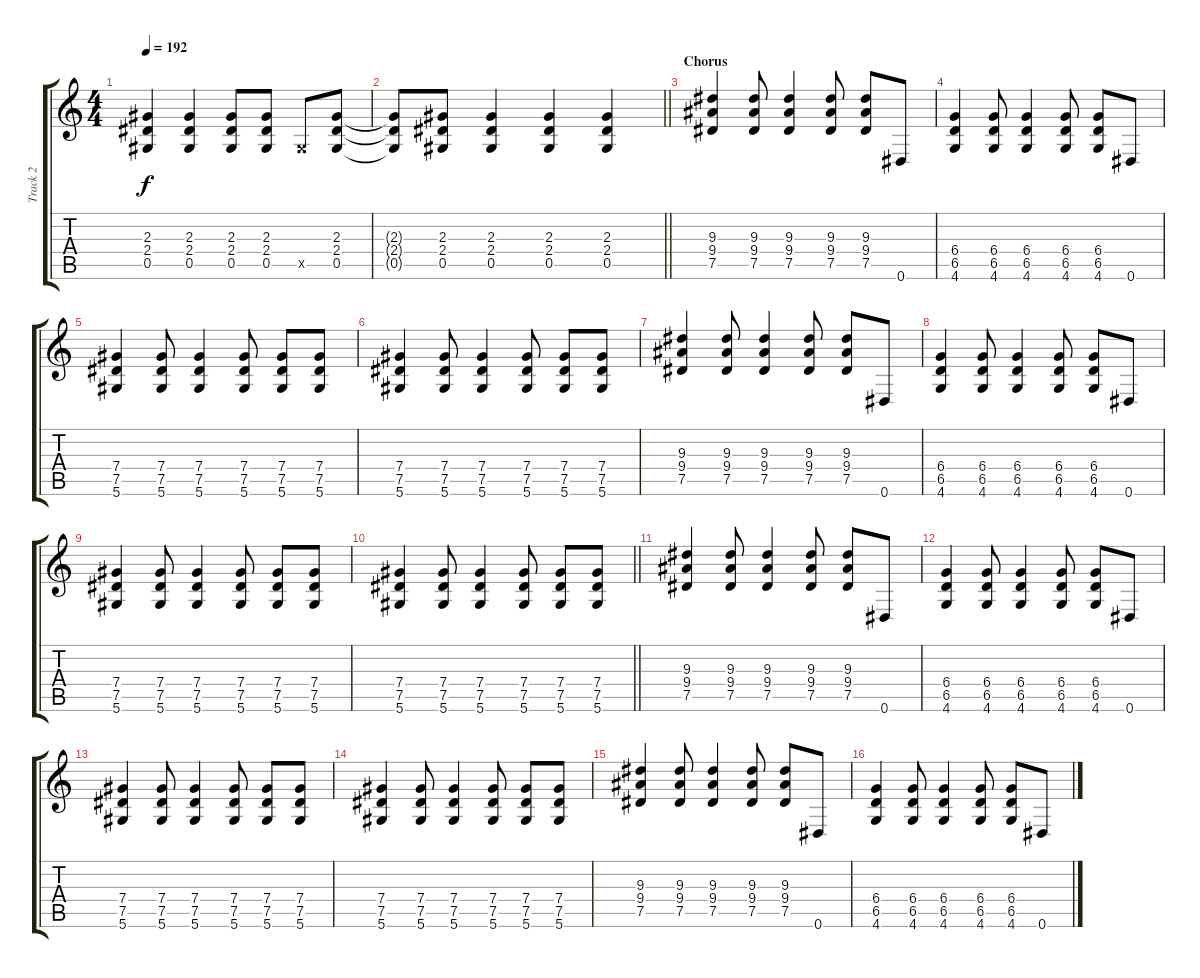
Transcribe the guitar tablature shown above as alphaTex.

\track ("Track 2" "Track 2") {instrument distortionguitar}
\staff {score tabs}
\tuning (Eb4 Bb3 Gb3 Db3 Ab2 Eb2) {hide}
\ts (4 4)
\tempo 192
\clef g2
\ks c
(2.3 2.4 0.5).4{dy f} (2.3 2.4 0.5).4 (2.3 2.4 0.5).8 (2.3 2.4 0.5).8 0.5{x}.8 (2.3 2.4 0.5).8 |
\barLineRight lightlight
(2.3{t} 2.4{t} 0.5{t}).8 (2.3 2.4 0.5).8 (2.3 2.4 0.5).4 (2.3 2.4 0.5).4 (2.3 2.4 0.5).4 |
\section ("" "Chorus")
(9.3 9.4 7.5).4 (9.3 9.4 7.5).8 (9.3 9.4 7.5).4 (9.3 9.4 7.5).8 (9.3 9.4 7.5).8 0.6.8 |
(6.4 6.5 4.6).4 (6.4 6.5 4.6).8 (6.4 6.5 4.6).4 (6.4 6.5 4.6).8 (6.4 6.5 4.6).8 0.6.8 |
(7.4 7.5 5.6).4 (7.4 7.5 5.6).8 (7.4 7.5 5.6).4 (7.4 7.5 5.6).8 (7.4 7.5 5.6).8 (7.4 7.5 5.6).8 |
(7.4 7.5 5.6).4 (7.4 7.5 5.6).8 (7.4 7.5 5.6).4 (7.4 7.5 5.6).8 (7.4 7.5 5.6).8 (7.4 7.5 5.6).8 |
(9.3 9.4 7.5).4 (9.3 9.4 7.5).8 (9.3 9.4 7.5).4 (9.3 9.4 7.5).8 (9.3 9.4 7.5).8 0.6.8 |
(6.4 6.5 4.6).4 (6.4 6.5 4.6).8 (6.4 6.5 4.6).4 (6.4 6.5 4.6).8 (6.4 6.5 4.6).8 0.6.8 |
(7.4 7.5 5.6).4 (7.4 7.5 5.6).8 (7.4 7.5 5.6).4 (7.4 7.5 5.6).8 (7.4 7.5 5.6).8 (7.4 7.5 5.6).8 |
\barLineRight lightlight
(7.4 7.5 5.6).4 (7.4 7.5 5.6).8 (7.4 7.5 5.6).4 (7.4 7.5 5.6).8 (7.4 7.5 5.6).8 (7.4 7.5 5.6).8 |
(9.3 9.4 7.5).4 (9.3 9.4 7.5).8 (9.3 9.4 7.5).4 (9.3 9.4 7.5).8 (9.3 9.4 7.5).8 0.6.8 |
(6.4 6.5 4.6).4 (6.4 6.5 4.6).8 (6.4 6.5 4.6).4 (6.4 6.5 4.6).8 (6.4 6.5 4.6).8 0.6.8 |
(7.4 7.5 5.6).4 (7.4 7.5 5.6).8 (7.4 7.5 5.6).4 (7.4 7.5 5.6).8 (7.4 7.5 5.6).8 (7.4 7.5 5.6).8 |
(7.4 7.5 5.6).4 (7.4 7.5 5.6).8 (7.4 7.5 5.6).4 (7.4 7.5 5.6).8 (7.4 7.5 5.6).8 (7.4 7.5 5.6).8 |
(9.3 9.4 7.5).4 (9.3 9.4 7.5).8 (9.3 9.4 7.5).4 (9.3 9.4 7.5).8 (9.3 9.4 7.5).8 0.6.8 |
(6.4 6.5 4.6).4 (6.4 6.5 4.6).8 (6.4 6.5 4.6).4 (6.4 6.5 4.6).8 (6.4 6.5 4.6).8 0.6.8
